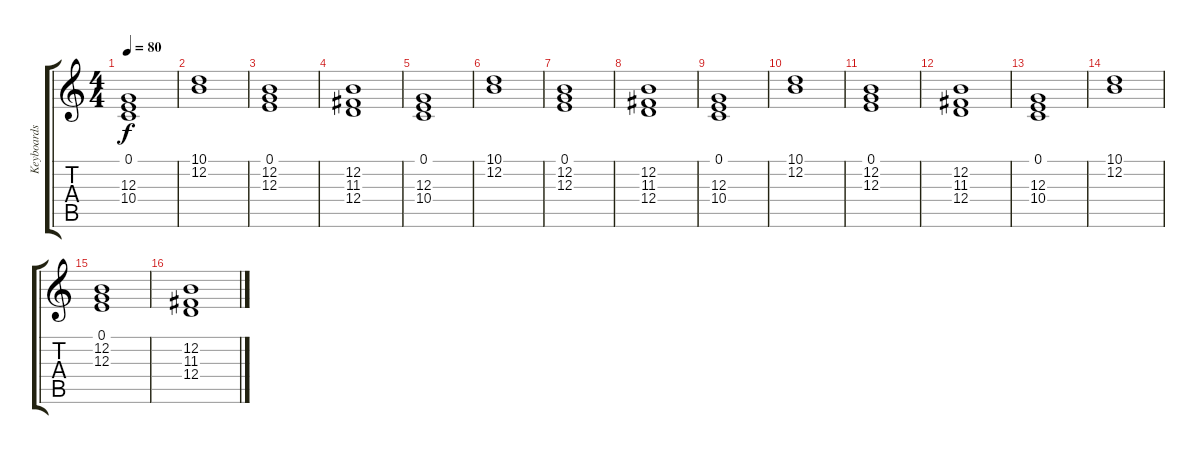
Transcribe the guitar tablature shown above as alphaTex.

\track ("Keyboards" "Keyboards") {instrument pad2warm}
\staff {score tabs}
\tuning (E4 B3 G3 D3 A2 E2) {hide}
\ts (4 4)
\tempo 80
\clef g2
\ks c
(0.1 12.3 10.4).1{dy f} |
(10.1 12.2).1 |
(0.1 12.2 12.3).1 |
(12.2 11.3 12.4).1 |
(0.1 12.3 10.4).1 |
(10.1 12.2).1 |
(0.1 12.2 12.3).1 |
(12.2 11.3 12.4).1 |
(0.1 12.3 10.4).1 |
(10.1 12.2).1 |
(0.1 12.2 12.3).1 |
(12.2 11.3 12.4).1 |
(0.1 12.3 10.4).1 |
(10.1 12.2).1 |
(0.1 12.2 12.3).1 |
(12.2 11.3 12.4).1
